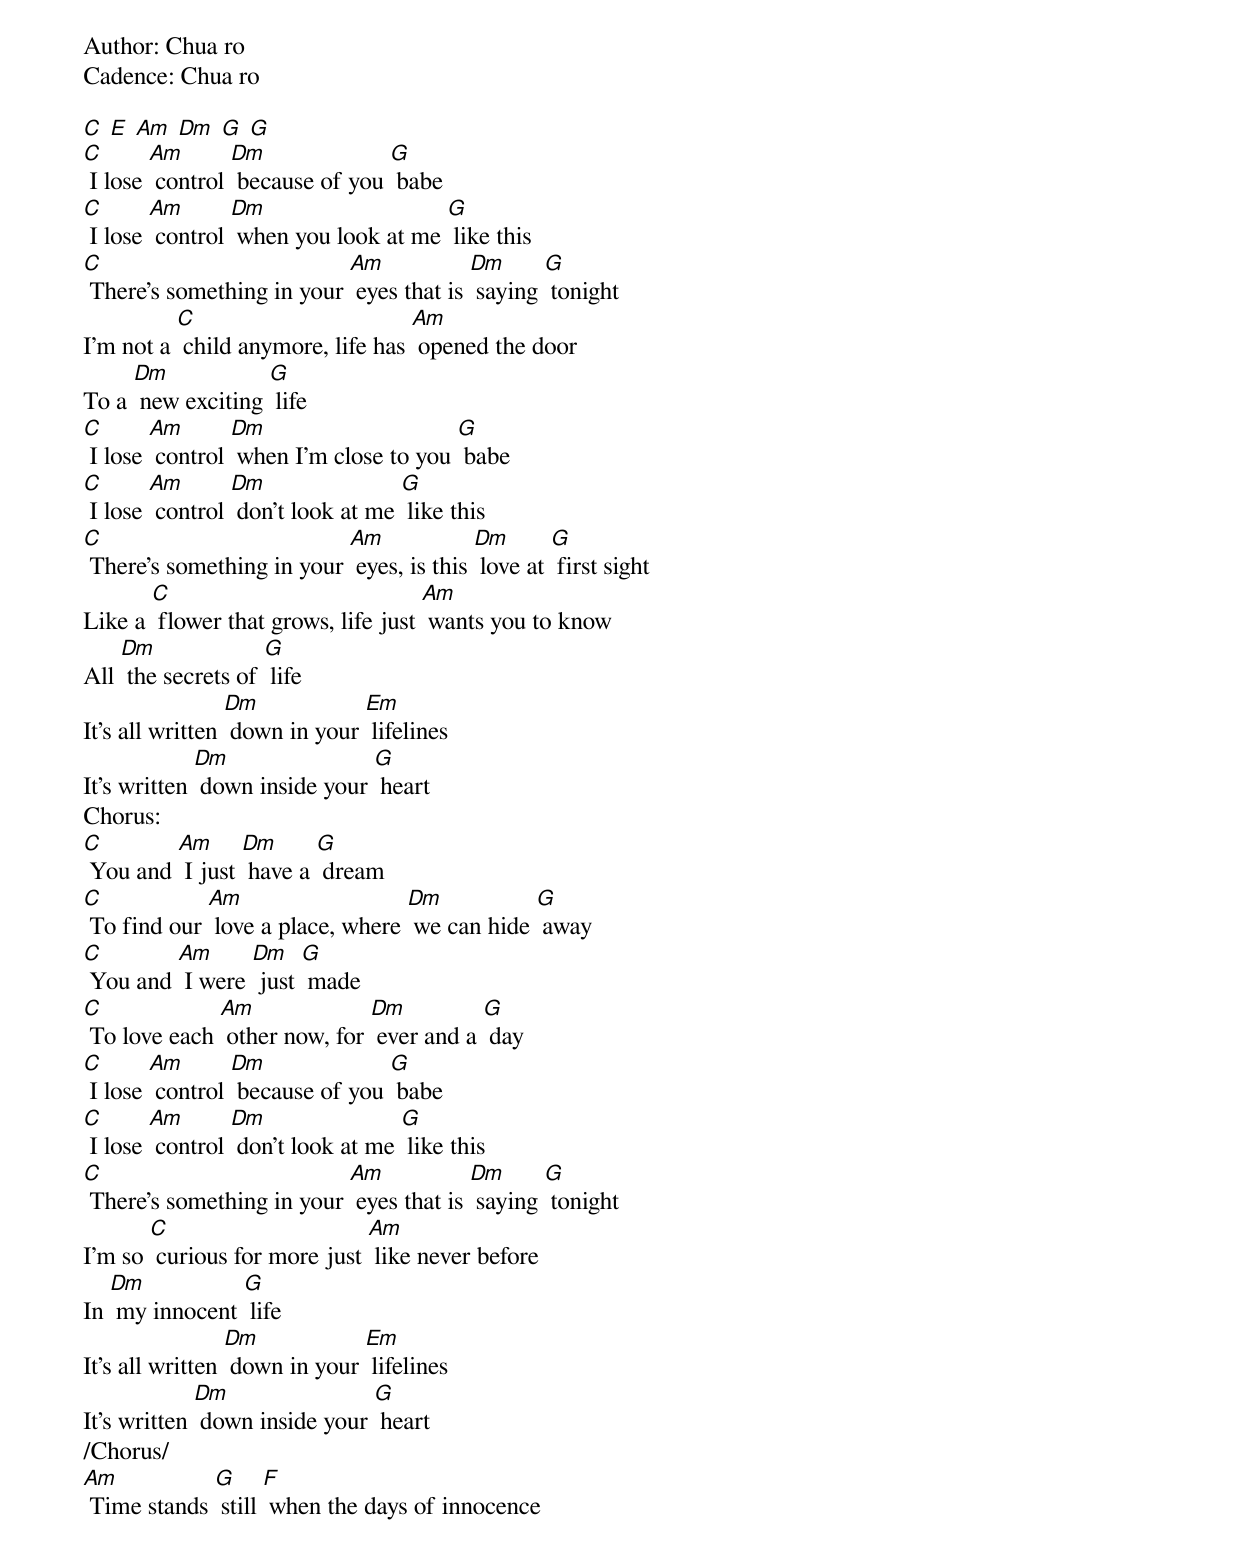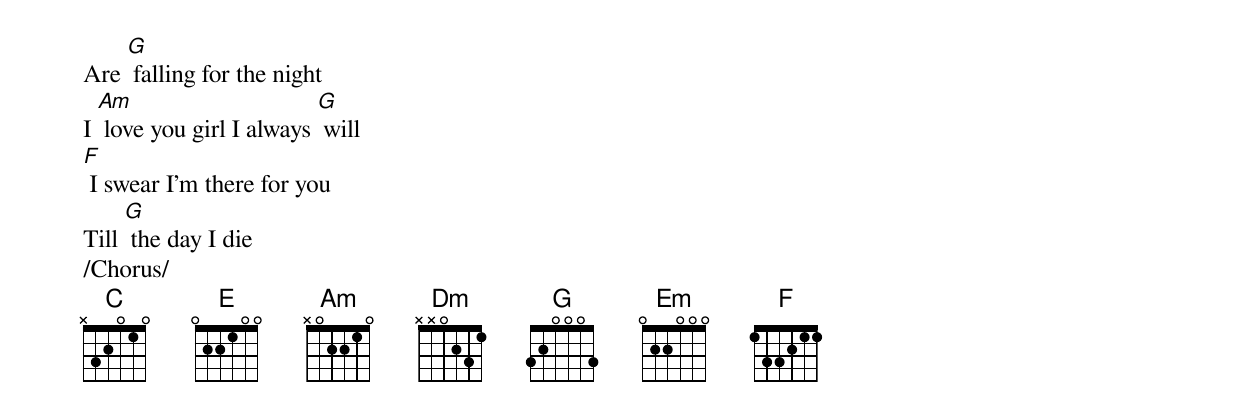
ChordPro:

Author: Chua ro
Cadence: Chua ro

[C] [E] [Am] [Dm] [G] [G]
[C] I lose [Am] control [Dm] because of you [G] babe
[C] I lose [Am] control [Dm] when you look at me [G] like this
[C] There's something in your [Am] eyes that is [Dm] saying [G] tonight
I'm not a [C] child anymore, life has [Am] opened the door
To a [Dm] new exciting [G] life
[C] I lose [Am] control [Dm] when I'm close to you [G] babe
[C] I lose [Am] control [Dm] don't look at me [G] like this
[C] There's something in your [Am] eyes, is this [Dm] love at [G] first sight
Like a [C] flower that grows, life just [Am] wants you to know
All [Dm] the secrets of [G] life
It's all written [Dm] down in your [Em] lifelines
It's written [Dm] down inside your [G] heart
Chorus:
[C] You and [Am] I just [Dm] have a [G] dream
[C] To find our [Am] love a place, where [Dm] we can hide [G] away
[C] You and [Am] I were [Dm] just [G] made
[C] To love each [Am] other now, for [Dm] ever and a [G] day
[C] I lose [Am] control [Dm] because of you [G] babe
[C] I lose [Am] control [Dm] don't look at me [G] like this
[C] There's something in your [Am] eyes that is [Dm] saying [G] tonight
I'm so [C] curious for more just [Am] like never before
In [Dm] my innocent [G] life
It's all written [Dm] down in your [Em] lifelines
It's written [Dm] down inside your [G] heart
/Chorus/
[Am] Time stands [G] still [F] when the days of innocence
Are [G] falling for the night
I [Am] love you girl I always [G] will
[F] I swear I'm there for you
Till [G] the day I die
/Chorus/
